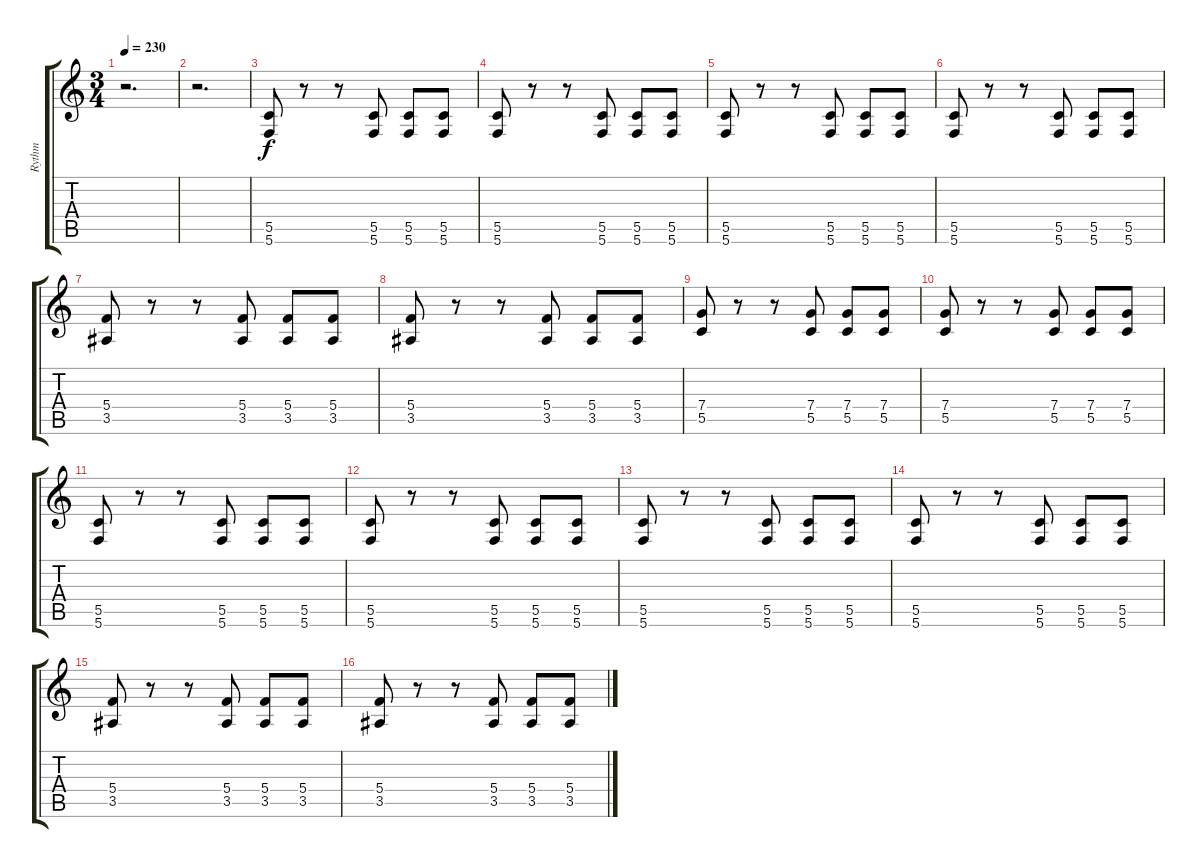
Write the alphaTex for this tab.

\track ("Rythm" "Rythm") {instrument distortionguitar}
\staff {score tabs}
\tuning (D4 A3 F3 C3 G2 C2) {hide}
\ts (3 4)
\tempo 230
\clef g2
\ks c
r.2{d dy f} |
r.2{d} |
(5.5 5.6).8 r.8 r.8 (5.5 5.6).8 (5.5 5.6).8 (5.5 5.6).8 |
(5.5 5.6).8 r.8 r.8 (5.5 5.6).8 (5.5 5.6).8 (5.5 5.6).8 |
(5.5 5.6).8 r.8 r.8 (5.5 5.6).8 (5.5 5.6).8 (5.5 5.6).8 |
(5.5 5.6).8 r.8 r.8 (5.5 5.6).8 (5.5 5.6).8 (5.5 5.6).8 |
(5.4 3.5).8 r.8 r.8 (5.4 3.5).8 (5.4 3.5).8 (5.4 3.5).8 |
(5.4 3.5).8 r.8 r.8 (5.4 3.5).8 (5.4 3.5).8 (5.4 3.5).8 |
(7.4 5.5).8 r.8 r.8 (7.4 5.5).8 (7.4 5.5).8 (7.4 5.5).8 |
(7.4 5.5).8 r.8 r.8 (7.4 5.5).8 (7.4 5.5).8 (7.4 5.5).8 |
(5.5 5.6).8 r.8 r.8 (5.5 5.6).8 (5.5 5.6).8 (5.5 5.6).8 |
(5.5 5.6).8 r.8 r.8 (5.5 5.6).8 (5.5 5.6).8 (5.5 5.6).8 |
(5.5 5.6).8 r.8 r.8 (5.5 5.6).8 (5.5 5.6).8 (5.5 5.6).8 |
(5.5 5.6).8 r.8 r.8 (5.5 5.6).8 (5.5 5.6).8 (5.5 5.6).8 |
(5.4 3.5).8 r.8 r.8 (5.4 3.5).8 (5.4 3.5).8 (5.4 3.5).8 |
(5.4 3.5).8 r.8 r.8 (5.4 3.5).8 (5.4 3.5).8 (5.4 3.5).8
